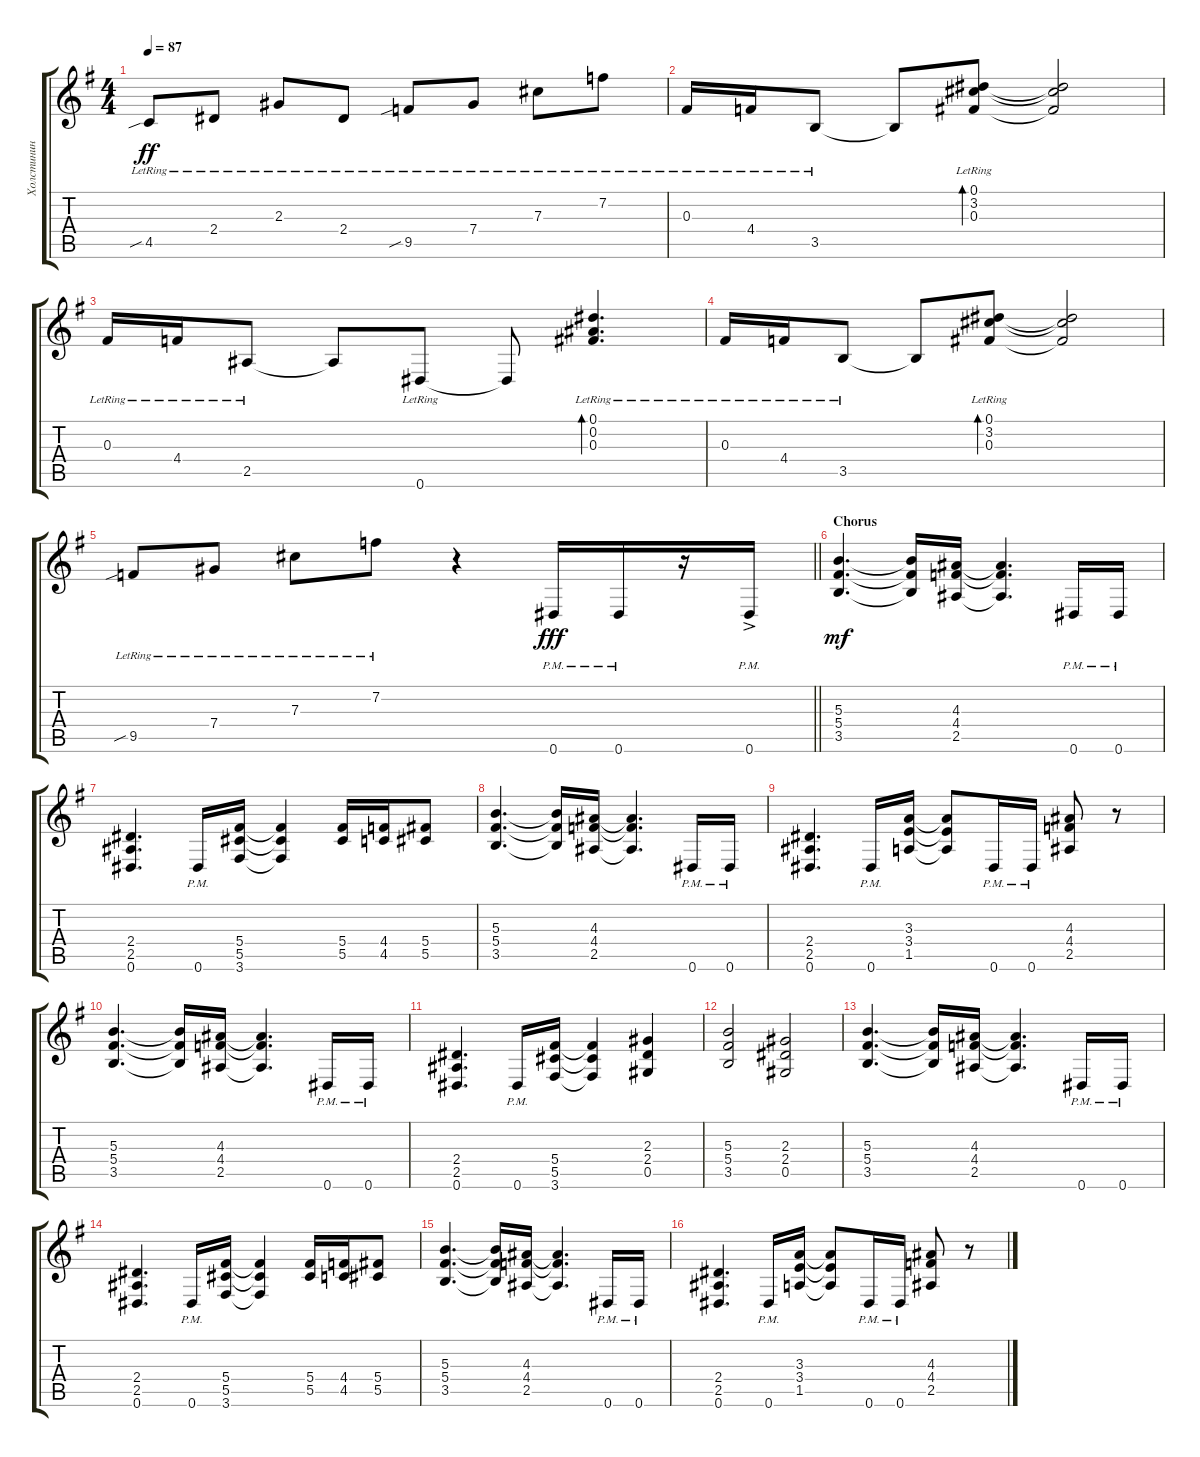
\track ("Холстинин" "Холстинин") {instrument acousticguitarsteel}
\staff {score tabs}
\tuning (Eb4 Bb3 Gb3 Db3 Ab2 Eb2) {hide}
\ts (4 4)
\tempo 87
\clef g2
\ks g
4.5{sib lr}.8{dy ff} 2.4{lr}.8 2.3{lr}.8 2.4{lr}.8 9.5{sib lr}.8 7.4{lr}.8 7.3{lr}.8 7.2{lr}.8 |
0.3{lr}.16 4.4{lr}.16 3.5{lr}.8 3.5{t}.8 (0.1{lr} 3.2{lr} 0.3{lr}).8{bd 30} (0.1{t} 3.2{t} 0.3{t}).2 |
0.3{lr}.16 4.4{lr}.16 2.5{lr}.8 2.5{t}.8 0.6{lr}.8 0.6{t}.8 (0.1{lr} 0.2{lr} 0.3{lr}).4{d bd 30} |
0.3{lr}.16 4.4{lr}.16 3.5{lr}.8 3.5{t}.8 (0.1{lr} 3.2{lr} 0.3{lr}).8{bd 30} (0.1{t} 3.2{t} 0.3{t}).2 |
\barLineRight lightlight
9.5{sib lr}.8 7.4{lr}.8 7.3{lr}.8 7.2{lr}.8 r.4 0.6{pm}.16{dy fff instrument distortionguitar} 0.6{pm}.16 r.16 0.6{ac pm}.16 |
\section ("" "Chorus")
(5.3 5.4 3.5).4{d dy mf instrument distortionguitar} (5.3{t} 5.4{t} 3.5{t}).16 (4.3 4.4 2.5).16 (4.3{t} 4.4{t} 2.5{t}).4{d} 0.6{pm}.16 0.6{pm}.16 |
(2.4 2.5 0.6).4{d} 0.6{pm}.16 (5.4 5.5 3.6).16 (5.4{t} 5.5{t} 3.6{t}).4 (5.4 5.5).16 (4.4 4.5).16 (5.4 5.5).8 |
(5.3 5.4 3.5).4{d} (5.3{t} 5.4{t} 3.5{t}).16 (4.3 4.4 2.5).16 (4.3{t} 4.4{t} 2.5{t}).4{d} 0.6{pm}.16 0.6{pm}.16 |
(2.4 2.5 0.6).4{d} 0.6{pm}.16 (3.3 3.4 1.5).16 (3.3{t} 3.4{t} 1.5{t}).8 0.6{pm}.16 0.6{pm}.16 (4.3 4.4 2.5).8 r.8 |
(5.3 5.4 3.5).4{d} (5.3{t} 5.4{t} 3.5{t}).16 (4.3 4.4 2.5).16 (4.3{t} 4.4{t} 2.5{t}).4{d} 0.6{pm}.16 0.6{pm}.16 |
(2.4 2.5 0.6).4{d} 0.6{pm}.16 (5.4 5.5 3.6).16 (5.4{t} 5.5{t} 3.6{t}).4 (2.3 2.4 0.5).4 |
(5.3 5.4 3.5).2 (2.3 2.4 0.5).2 |
(5.3 5.4 3.5).4{d} (5.3{t} 5.4{t} 3.5{t}).16 (4.3 4.4 2.5).16 (4.3{t} 4.4{t} 2.5{t}).4{d} 0.6{pm}.16 0.6{pm}.16 |
(2.4 2.5 0.6).4{d} 0.6{pm}.16 (5.4 5.5 3.6).16 (5.4{t} 5.5{t} 3.6{t}).4 (5.4 5.5).16 (4.4 4.5).16 (5.4 5.5).8 |
(5.3 5.4 3.5).4{d} (5.3{t} 5.4{t} 3.5{t}).16 (4.3 4.4 2.5).16 (4.3{t} 4.4{t} 2.5{t}).4{d} 0.6{pm}.16 0.6{pm}.16 |
(2.4 2.5 0.6).4{d} 0.6{pm}.16 (3.3 3.4 1.5).16 (3.3{t} 3.4{t} 1.5{t}).8 0.6{pm}.16 0.6{pm}.16 (4.3 4.4 2.5).8 r.8
